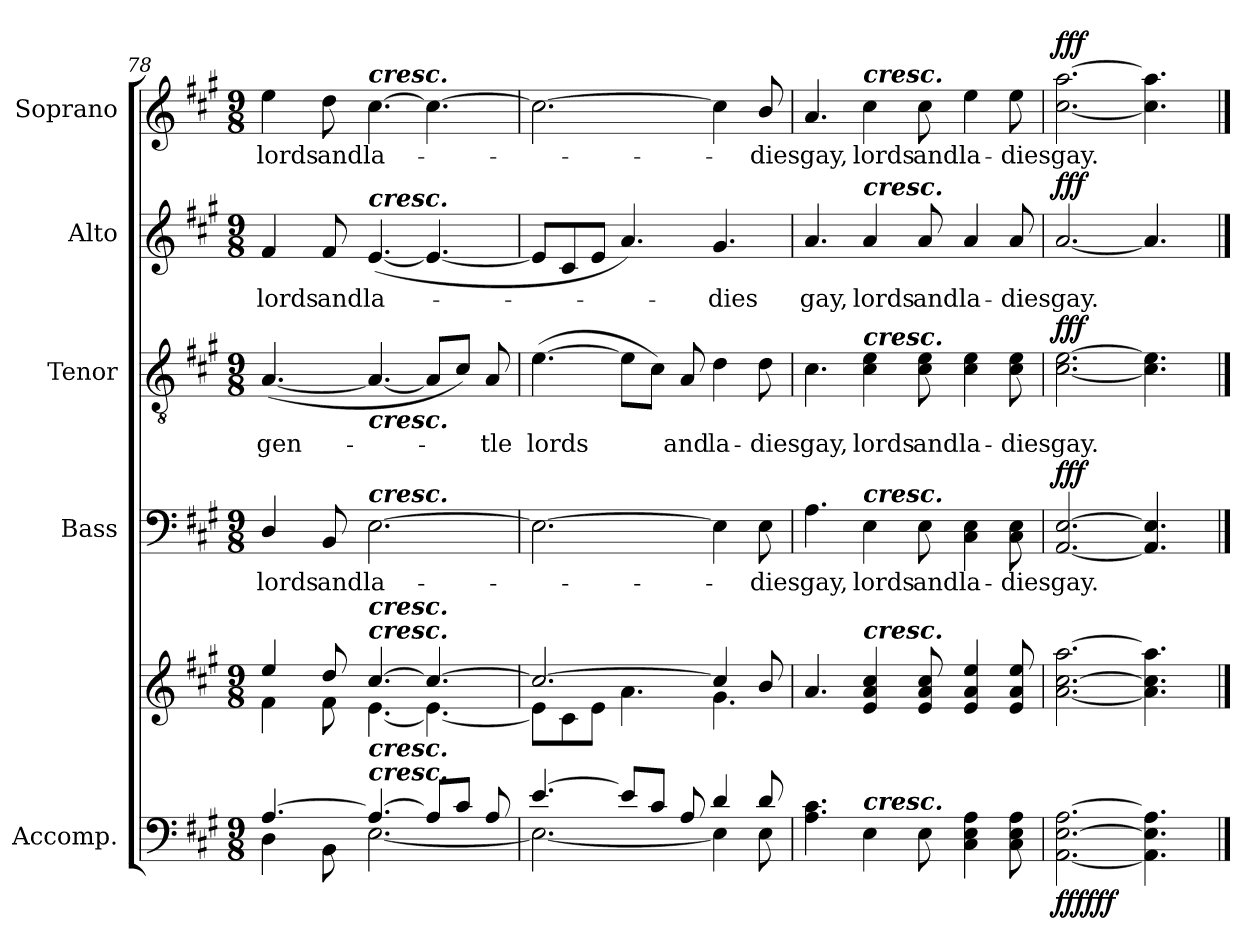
**kern	**kern	**dynam	**kern	**text	**dynam	**kern	**text	**dynam	**kern	**text	**dynam	**kern	**text	**dynam
*part5	*part5	*part5	*part4	*part4	*part4	*part3	*part3	*part3	*part2	*part2	*part2	*part1	*part1	*part1
*staff6	*staff5	*staff5/6	*staff4	*staff4	*staff4	*staff3	*staff3	*staff3	*staff2	*staff2	*staff2	*staff1	*staff1	*staff1
*I"Accomp.	*	*	*I"Bass	*	*	*I"Tenor	*	*	*I"Alto	*	*	*I"Soprano	*	*
*	*	*	*I'B	*	*	*I'T	*	*	*I'A	*	*	*I'S	*	*
*clefF4	*clefG2	*	*clefF4	*	*	*clefGv2	*	*	*clefG2	*	*	*clefG2	*	*
*k[f#c#g#]	*k[f#c#g#]	*	*k[f#c#g#]	*	*	*k[f#c#g#]	*	*	*k[f#c#g#]	*	*	*k[f#c#g#]	*	*
*A:	*A:	*	*A:	*	*	*A:	*	*	*A:	*	*	*A:	*	*
*M9/8	*M9/8	*	*M9/8	*	*	*M9/8	*	*	*M9/8	*	*	*M9/8	*	*
=78	=78	=78	=78	=78	=78	=78	=78	=78	=78	=78	=78	=78	=78	=78
*^	*^	*	*	*	*	*	*	*	*	*	*	*	*	*
!	!	!	!	!	!	!LO:LY:b	!	!	!LO:LY:b	!	!	!LO:LY:b	!	!	!LO:LY:b	!
[4.A/	4D\	4ee/	4f#\	.	4D/	lords	.	(<[4.A	gen-	.	4f#	lords	.	4ee	lords	.
!	!	!	!	!	!	!LO:LY:b	!	!	!	!	!	!LO:LY:b	!	!	!LO:LY:b	!
.	8BB\	8dd/	8f#\	.	8BB	and	.	.	.	.	8f#	and	.	8dd	and	.
!	!	!	!	!	!	!	!	!	!	!	!	!	!	!LO:TX:a:Bi:t=cresc.	!	!
!	!	!	!	!	!	!	!	!	!	!	!LO:TX:a:Bi:t=cresc.	!	!	!	!	!
!	!	!	!	!	!	!	!	!LO:TX:b:Bi:t=cresc.	!	!	!	!	!	!	!	!
!	!	!	!	!	!LO:TX:a:Bi:t=cresc.	!	!	!	!	!	!	!	!	!	!	!
!	!	!LO:TX:a:Bi:t=cresc.	!	!	!	!	!	!	!	!	!	!	!	!	!	!
!	!	!LO:TX:a:Bi:t=cresc.	!	!	!	!	!	!	!	!	!	!	!	!	!	!
!LO:TX:a:Bi:t=cresc.	!	!	!	!	!	!	!	!	!	!	!	!	!	!	!	!
!LO:TX:a:Bi:t=cresc.	!	!	!	!	!	!	!	!	!	!	!	!	!	!	!	!
!	!	!	!	!	!	!LO:LY:b	!	!	!	!	!	!LO:LY:b	!	!	!LO:LY:b	!
4.A/_	[2.E\	[4.cc#/	[4.e\	.	[2.E	la-	.	4.A_	.	.	(<[4.e	la-	.	[4.cc#	la-	.
8A/L]	.	4.cc#/_	4.e\_	.	.	.	.	8A/L]	.	.	4.e_	.	.	4.cc#_	.	.
8c#/J	.	.	.	.	.	.	.	8c#/J)	.	.	.	.	.	.	.	.
!	!	!	!	!	!	!	!	!	!LO:LY:b	!	!	!	!	!	!	!
8A/	.	.	.	.	.	.	.	8A	tle	.	.	.	.	.	.	.
=79	=79	=79	=79	=79	=79	=79	=79	=79	=79	=79	=79	=79	=79	=79	=79	=79
!	!	!	!	!	!	!	!	!	!LO:LY:b	!	!	!	!	!	!	!
[4.e/	2.E\_	2.cc#/_	8e\L]	.	2.E_	.	.	(>[4.e	lords	.	8eL]	.	.	2.cc#_	.	.
.	.	.	8c#\	.	.	.	.	.	.	.	8c#	.	.	.	.	.
.	.	.	8e\J	.	.	.	.	.	.	.	8eJ	.	.	.	.	.
8e/L]	.	.	4.a\	.	.	.	.	8eL]	.	.	4.a)	.	.	.	.	.
8c#/J	.	.	.	.	.	.	.	8c#J)	.	.	.	.	.	.	.	.
!	!	!	!	!	!	!	!	!	!LO:LY:b	!	!	!	!	!	!	!
8A/	.	.	.	.	.	.	.	8A	and	.	.	.	.	.	.	.
!	!	!	!	!	!	!	!	!	!LO:LY:b	!	!	!LO:LY:b	!	!	!	!
4d/	4E\]	4cc#/]	4.g#\	.	4E]	.	.	4d	la-	.	4.g#	dies	.	4cc#]	.	.
!	!	!	!	!	!	!LO:LY:b	!	!	!LO:LY:b	!	!	!	!	!	!LO:LY:b	!
8d/	8E\	8b/	.	.	8E	dies	.	8d	-dies	.	.	.	.	8b/	dies	.
=80	=80	=80	=80	=80	=80	=80	=80	=80	=80	=80	=80	=80	=80	=80	=80	=80
!	!	!	!	!	!	!LO:LY:b	!	!	!LO:LY:b	!	!	!LO:LY:b	!	!	!LO:LY:b	!
1ryy	4.A\ 4.c#\	4.a/	1ryy	.	4.A	gay,	.	4.c#	gay,	.	4.a	gay,	.	4.a	gay,	.
!	!	!	!	!	!	!	!	!	!	!	!	!	!	!LO:TX:a:Bi:t=cresc.	!	!
!	!	!	!	!	!	!	!	!	!	!	!LO:TX:a:Bi:t=cresc.	!	!	!	!	!
!	!	!	!	!	!	!	!	!LO:TX:a:Bi:t=cresc.	!	!	!	!	!	!	!	!
!	!	!	!	!	!LO:TX:a:Bi:t=cresc.	!	!	!	!	!	!	!	!	!	!	!
!	!	!LO:TX:a:Bi:t=cresc.	!	!	!	!	!	!	!	!	!	!	!	!	!	!
!	!LO:TX:a:Bi:t=cresc.	!	!	!	!	!	!	!	!	!	!	!	!	!	!	!
!	!	!	!	!	!	!LO:LY:b	!	!	!LO:LY:b	!	!	!LO:LY:b	!	!	!LO:LY:b	!
.	4E\	4e/ 4a/ 4cc#/	.	.	4E	lords	.	4c# 4e	lords	.	4a	lords	.	4cc#	lords	.
!	!	!	!	!	!	!LO:LY:b	!	!	!LO:LY:b	!	!	!LO:LY:b	!	!	!LO:LY:b	!
.	8E\	8e/ 8a/ 8cc#/	.	.	8E	and	.	8c# 8e	and	.	8a	and	.	8cc#	and	.
!	!	!	!	!	!	!LO:LY:b	!	!	!LO:LY:b	!	!	!LO:LY:b	!	!	!LO:LY:b	!
.	4C#\ 4E\ 4A\	4e/ 4a/ 4ee/	.	.	4C# 4E	la-	.	4c# 4e	la-	.	4a	la-	.	4ee	la-	.
!	!	!	!	!	!	!LO:LY:b	!	!	!LO:LY:b	!	!	!LO:LY:b	!	!	!LO:LY:b	!
8ryy	8C#\ 8E\ 8A\	8e/ 8a/ 8ee/	8ryy	.	8C# 8E	-dies	.	8c# 8e	-dies	.	8a	-dies	.	8ee	-dies	.
=81	=81	=81	=81	=81	=81	=81	=81	=81	=81	=81	=81	=81	=81	=81	=81	=81
!	!	!	!	!LO:DY:b=2	!	!LO:LY:b	!	!	!LO:LY:b	!	!	!LO:LY:b	!	!	!LO:LY:b	!
!	!	!	!	!LO:DY:n=1:b	!	!	!LO:DY:b	!	!	!LO:DY:b	!	!	!LO:DY:b	!	!	!LO:DY:b
1ryy	[2.AA\ [2.E\ [2.A\	[2.a\ [2.cc#\ [2.aa\	1ryy	fff fff	[2.AA [2.E	gay.	fff	[2.c# [2.e	gay.	fff	[2.a	gay.	fff	[2.cc# [2.aa	gay.	fff
.	4.AA\] 4.E\] 4.A\]	4.a\] 4.cc#\] 4.aa\]	.	.	4.AA] 4.E]	.	.	4.c#] 4.e]	.	.	4.a]	.	.	4.cc#] 4.aa]	.	.
8ryy	.	.	8ryy	.	.	.	.	.	.	.	.	.	.	.	.	.
*v	*v	*	*	*	*	*	*	*	*	*	*	*	*	*	*	*
*	*v	*v	*	*	*	*	*	*	*	*	*	*	*	*	*
==	==	==	==	==	==	==	==	==	==	==	==	==	==	==
*-	*-	*-	*-	*-	*-	*-	*-	*-	*-	*-	*-	*-	*-	*-
